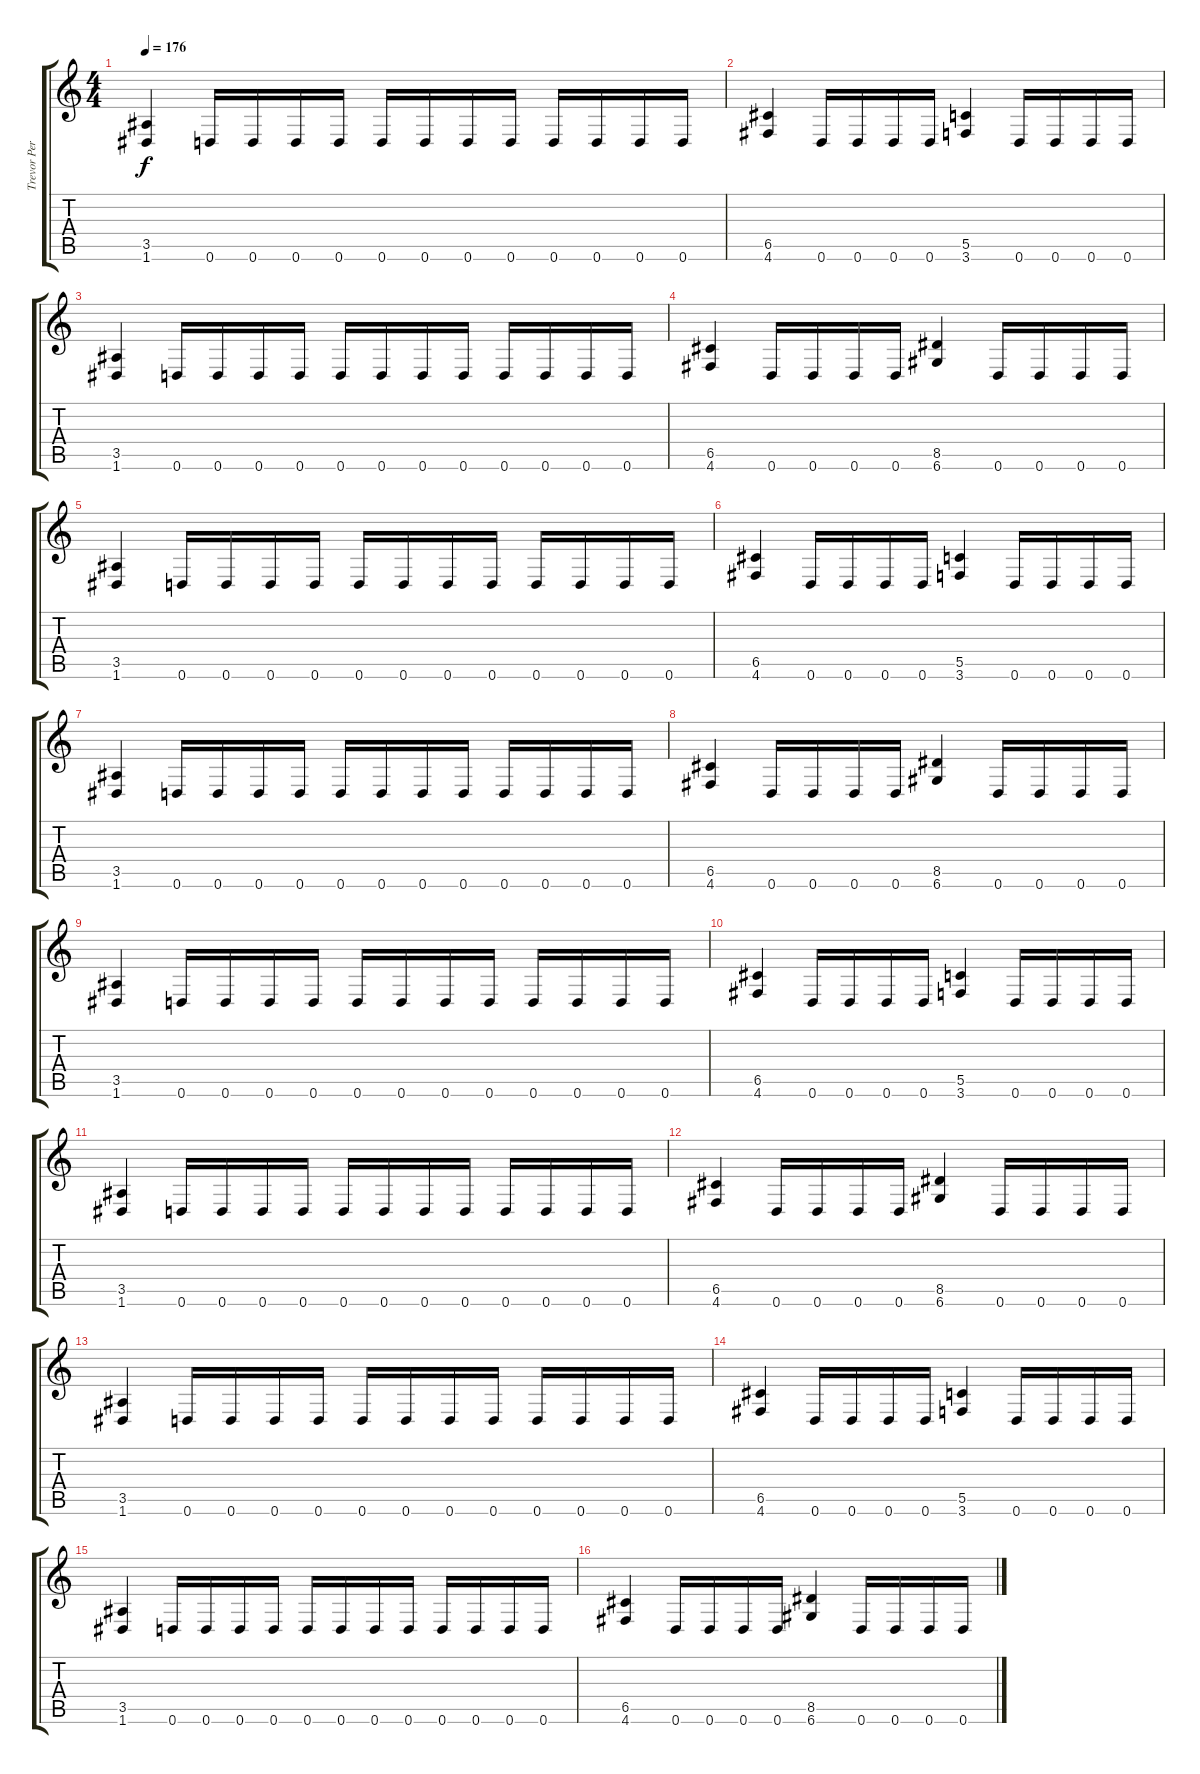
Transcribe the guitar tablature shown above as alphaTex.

\track ("Trevor Peres (Rhythm)" "Trevor Per") {instrument distortionguitar}
\staff {score tabs}
\tuning (D4 A3 F3 C3 G2 D2) {hide}
\ts (4 4)
\tempo 176
\clef g2
\ks c
(3.5 1.6).4{dy f instrument distortionguitar} 0.6.16 0.6.16 0.6.16 0.6.16 0.6.16 0.6.16 0.6.16 0.6.16 0.6.16 0.6.16 0.6.16 0.6.16 |
(6.5 4.6).4 0.6.16 0.6.16 0.6.16 0.6.16 (5.5 3.6).4 0.6.16 0.6.16 0.6.16 0.6.16 |
(3.5 1.6).4 0.6.16 0.6.16 0.6.16 0.6.16 0.6.16 0.6.16 0.6.16 0.6.16 0.6.16 0.6.16 0.6.16 0.6.16 |
(6.5 4.6).4 0.6.16 0.6.16 0.6.16 0.6.16 (8.5 6.6).4 0.6.16 0.6.16 0.6.16 0.6.16 |
(3.5 1.6).4 0.6.16 0.6.16 0.6.16 0.6.16 0.6.16 0.6.16 0.6.16 0.6.16 0.6.16 0.6.16 0.6.16 0.6.16 |
(6.5 4.6).4 0.6.16 0.6.16 0.6.16 0.6.16 (5.5 3.6).4 0.6.16 0.6.16 0.6.16 0.6.16 |
(3.5 1.6).4 0.6.16 0.6.16 0.6.16 0.6.16 0.6.16 0.6.16 0.6.16 0.6.16 0.6.16 0.6.16 0.6.16 0.6.16 |
(6.5 4.6).4 0.6.16 0.6.16 0.6.16 0.6.16 (8.5 6.6).4 0.6.16 0.6.16 0.6.16 0.6.16 |
(3.5 1.6).4 0.6.16 0.6.16 0.6.16 0.6.16 0.6.16 0.6.16 0.6.16 0.6.16 0.6.16 0.6.16 0.6.16 0.6.16 |
(6.5 4.6).4 0.6.16 0.6.16 0.6.16 0.6.16 (5.5 3.6).4 0.6.16 0.6.16 0.6.16 0.6.16 |
(3.5 1.6).4 0.6.16 0.6.16 0.6.16 0.6.16 0.6.16 0.6.16 0.6.16 0.6.16 0.6.16 0.6.16 0.6.16 0.6.16 |
(6.5 4.6).4 0.6.16 0.6.16 0.6.16 0.6.16 (8.5 6.6).4 0.6.16 0.6.16 0.6.16 0.6.16 |
(3.5 1.6).4 0.6.16 0.6.16 0.6.16 0.6.16 0.6.16 0.6.16 0.6.16 0.6.16 0.6.16 0.6.16 0.6.16 0.6.16 |
(6.5 4.6).4 0.6.16 0.6.16 0.6.16 0.6.16 (5.5 3.6).4 0.6.16 0.6.16 0.6.16 0.6.16 |
(3.5 1.6).4 0.6.16 0.6.16 0.6.16 0.6.16 0.6.16 0.6.16 0.6.16 0.6.16 0.6.16 0.6.16 0.6.16 0.6.16 |
(6.5 4.6).4 0.6.16 0.6.16 0.6.16 0.6.16 (8.5 6.6).4 0.6.16 0.6.16 0.6.16 0.6.16
